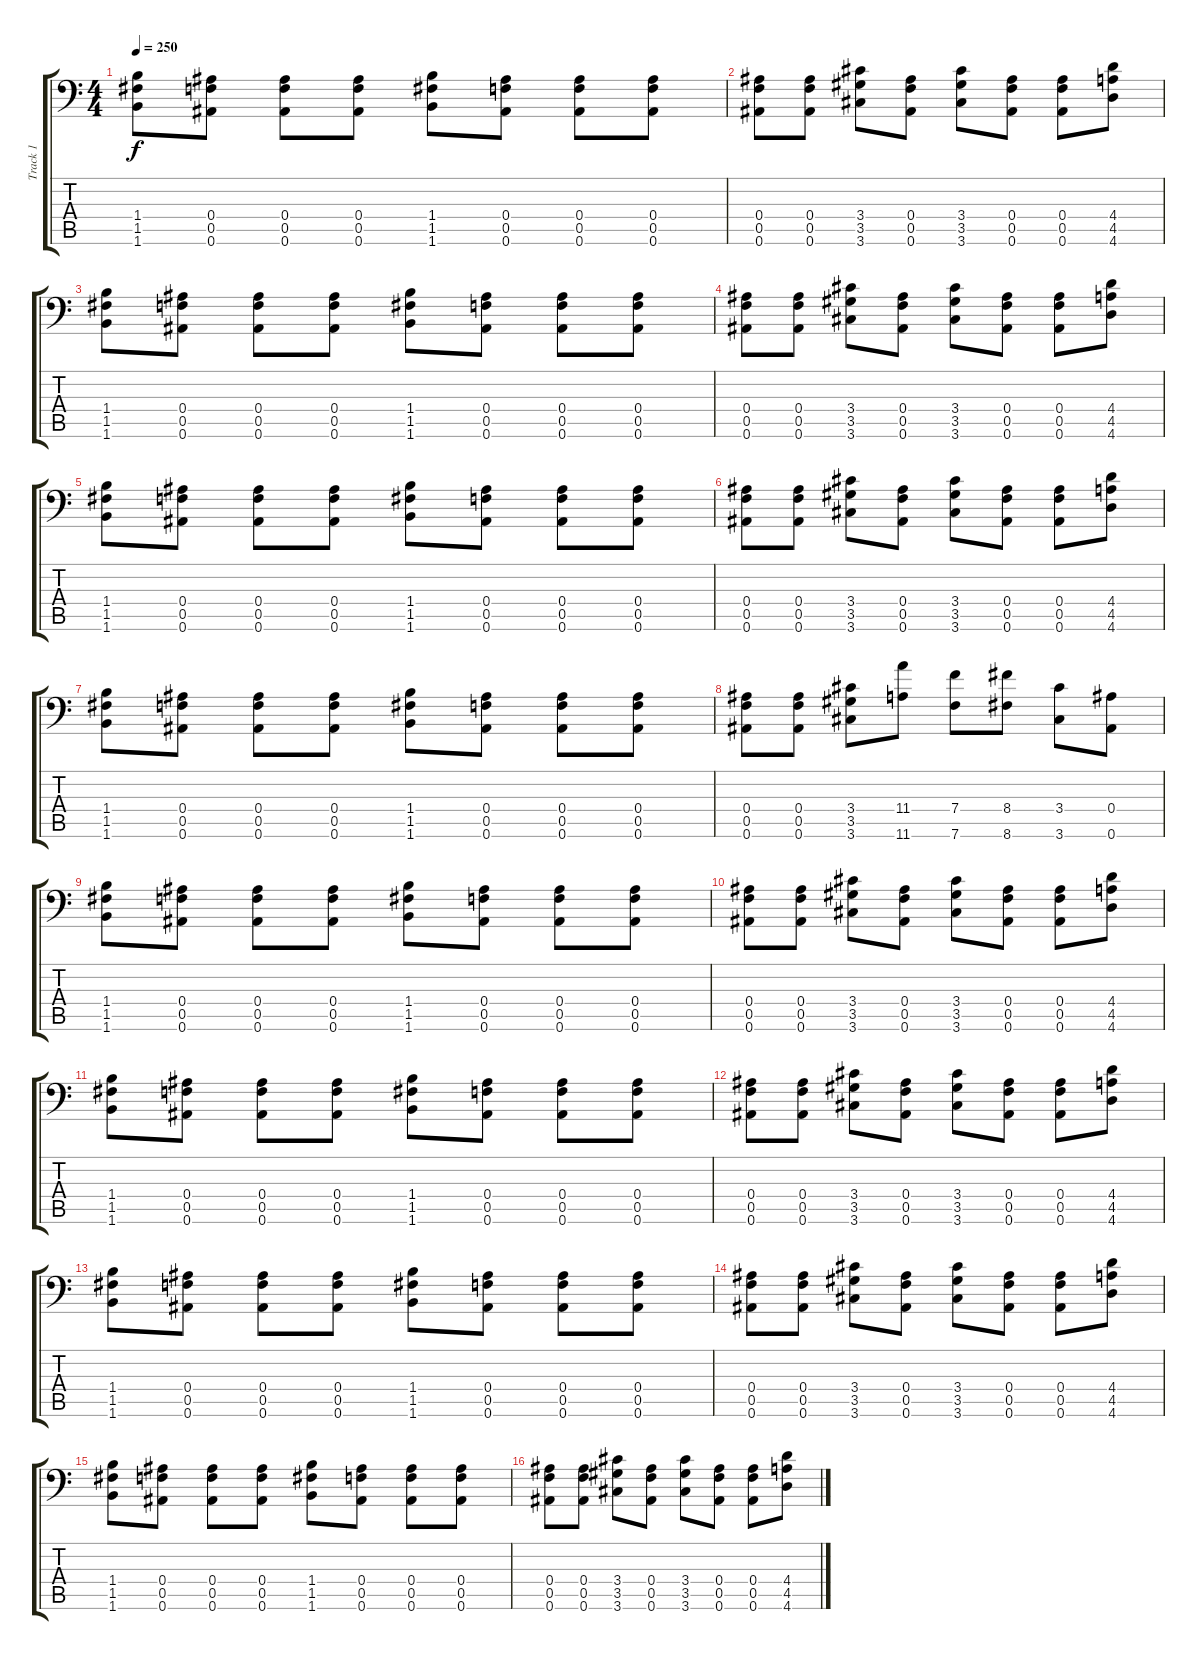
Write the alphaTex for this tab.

\track ("Track 1" "Track 1") {instrument distortionguitar}
\staff {score tabs}
\tuning (C4 G3 Eb3 Bb2 F2 Bb1) {hide}
\ts (4 4)
\tempo 250
\clef f4
\ks c
(1.4 1.5 1.6).8{dy f instrument distortionguitar} (0.4 0.5 0.6).8 (0.4 0.5 0.6).8 (0.4 0.5 0.6).8 (1.4 1.5 1.6).8 (0.4 0.5 0.6).8 (0.4 0.5 0.6).8 (0.4 0.5 0.6).8 |
(0.4 0.5 0.6).8 (0.4 0.5 0.6).8 (3.4 3.5 3.6).8 (0.4 0.5 0.6).8 (3.4 3.5 3.6).8 (0.4 0.5 0.6).8 (0.4 0.5 0.6).8 (4.4 4.5 4.6).8 |
(1.4 1.5 1.6).8 (0.4 0.5 0.6).8 (0.4 0.5 0.6).8 (0.4 0.5 0.6).8 (1.4 1.5 1.6).8 (0.4 0.5 0.6).8 (0.4 0.5 0.6).8 (0.4 0.5 0.6).8 |
(0.4 0.5 0.6).8 (0.4 0.5 0.6).8 (3.4 3.5 3.6).8 (0.4 0.5 0.6).8 (3.4 3.5 3.6).8 (0.4 0.5 0.6).8 (0.4 0.5 0.6).8 (4.4 4.5 4.6).8 |
(1.4 1.5 1.6).8 (0.4 0.5 0.6).8 (0.4 0.5 0.6).8 (0.4 0.5 0.6).8 (1.4 1.5 1.6).8 (0.4 0.5 0.6).8 (0.4 0.5 0.6).8 (0.4 0.5 0.6).8 |
(0.4 0.5 0.6).8 (0.4 0.5 0.6).8 (3.4 3.5 3.6).8 (0.4 0.5 0.6).8 (3.4 3.5 3.6).8 (0.4 0.5 0.6).8 (0.4 0.5 0.6).8 (4.4 4.5 4.6).8 |
(1.4 1.5 1.6).8 (0.4 0.5 0.6).8 (0.4 0.5 0.6).8 (0.4 0.5 0.6).8 (1.4 1.5 1.6).8 (0.4 0.5 0.6).8 (0.4 0.5 0.6).8 (0.4 0.5 0.6).8 |
(0.4 0.5 0.6).8 (0.4 0.5 0.6).8 (3.4 3.5 3.6).8 (11.4 11.6).8 (7.4 7.6).8 (8.4 8.6).8 (3.4 3.6).8 (0.4 0.6).8 |
(1.4 1.5 1.6).8 (0.4 0.5 0.6).8 (0.4 0.5 0.6).8 (0.4 0.5 0.6).8 (1.4 1.5 1.6).8 (0.4 0.5 0.6).8 (0.4 0.5 0.6).8 (0.4 0.5 0.6).8 |
(0.4 0.5 0.6).8 (0.4 0.5 0.6).8 (3.4 3.5 3.6).8 (0.4 0.5 0.6).8 (3.4 3.5 3.6).8 (0.4 0.5 0.6).8 (0.4 0.5 0.6).8 (4.4 4.5 4.6).8 |
(1.4 1.5 1.6).8 (0.4 0.5 0.6).8 (0.4 0.5 0.6).8 (0.4 0.5 0.6).8 (1.4 1.5 1.6).8 (0.4 0.5 0.6).8 (0.4 0.5 0.6).8 (0.4 0.5 0.6).8 |
(0.4 0.5 0.6).8 (0.4 0.5 0.6).8 (3.4 3.5 3.6).8 (0.4 0.5 0.6).8 (3.4 3.5 3.6).8 (0.4 0.5 0.6).8 (0.4 0.5 0.6).8 (4.4 4.5 4.6).8 |
(1.4 1.5 1.6).8 (0.4 0.5 0.6).8 (0.4 0.5 0.6).8 (0.4 0.5 0.6).8 (1.4 1.5 1.6).8 (0.4 0.5 0.6).8 (0.4 0.5 0.6).8 (0.4 0.5 0.6).8 |
(0.4 0.5 0.6).8 (0.4 0.5 0.6).8 (3.4 3.5 3.6).8 (0.4 0.5 0.6).8 (3.4 3.5 3.6).8 (0.4 0.5 0.6).8 (0.4 0.5 0.6).8 (4.4 4.5 4.6).8 |
(1.4 1.5 1.6).8 (0.4 0.5 0.6).8 (0.4 0.5 0.6).8 (0.4 0.5 0.6).8 (1.4 1.5 1.6).8 (0.4 0.5 0.6).8 (0.4 0.5 0.6).8 (0.4 0.5 0.6).8 |
(0.4 0.5 0.6).8 (0.4 0.5 0.6).8 (3.4 3.5 3.6).8 (0.4 0.5 0.6).8 (3.4 3.5 3.6).8 (0.4 0.5 0.6).8 (0.4 0.5 0.6).8 (4.4 4.5 4.6).8
